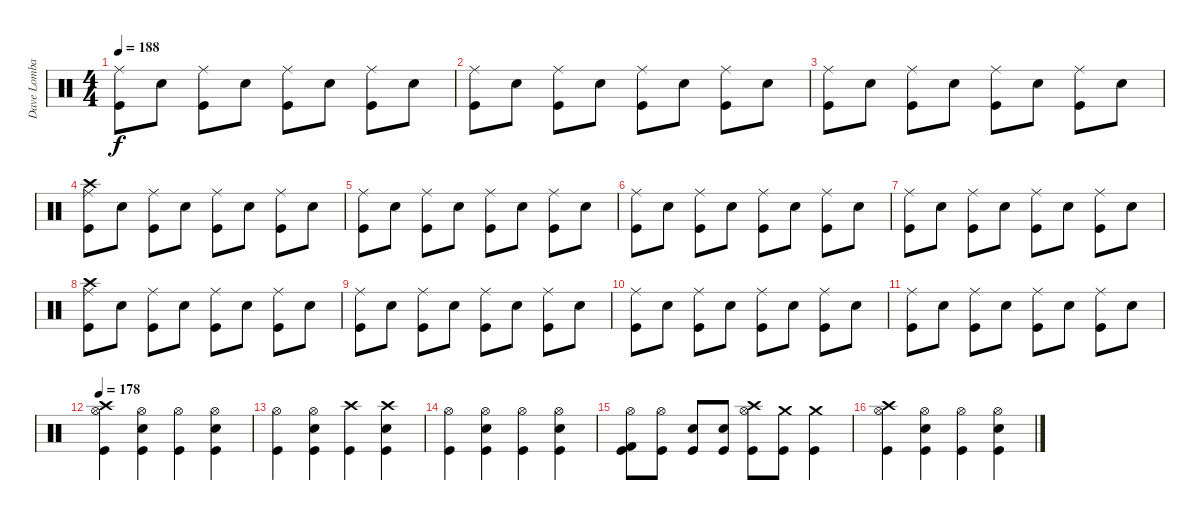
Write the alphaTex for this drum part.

\track ("Dave Lombardo" "Dave Lomba") {instrument percussion}
\staff {score}
\articulation defaults
\ts (4 4)
\tempo 188
\clef neutral
\ks c
("Ride (middle)" "Kick (hit)").8{dy f} "Snare (hit) 2".8 ("Ride (middle)" "Kick (hit)").8 "Snare (hit) 2".8 ("Ride (middle)" "Kick (hit)").8 "Snare (hit) 2".8 ("Ride (middle)" "Kick (hit)").8 "Snare (hit) 2".8 |
("Ride (middle)" "Kick (hit)").8 "Snare (hit) 2".8 ("Ride (middle)" "Kick (hit)").8 "Snare (hit) 2".8 ("Ride (middle)" "Kick (hit)").8 "Snare (hit) 2".8 ("Ride (middle)" "Kick (hit)").8 "Snare (hit) 2".8 |
("Ride (middle)" "Kick (hit)").8 "Snare (hit) 2".8 ("Ride (middle)" "Kick (hit)").8 "Snare (hit) 2".8 ("Ride (middle)" "Kick (hit)").8 "Snare (hit) 2".8 ("Ride (middle)" "Kick (hit)").8 "Snare (hit) 2".8 |
("Crash high (hit)" "Ride (middle)" "Kick (hit)").8 "Snare (hit) 2".8 ("Ride (middle)" "Kick (hit)").8 "Snare (hit) 2".8 ("Ride (middle)" "Kick (hit)").8 "Snare (hit) 2".8 ("Ride (middle)" "Kick (hit)").8 "Snare (hit) 2".8 |
("Ride (middle)" "Kick (hit)").8 "Snare (hit) 2".8 ("Ride (middle)" "Kick (hit)").8 "Snare (hit) 2".8 ("Ride (middle)" "Kick (hit)").8 "Snare (hit) 2".8 ("Ride (middle)" "Kick (hit)").8 "Snare (hit) 2".8 |
("Ride (middle)" "Kick (hit)").8 "Snare (hit) 2".8 ("Ride (middle)" "Kick (hit)").8 "Snare (hit) 2".8 ("Ride (middle)" "Kick (hit)").8 "Snare (hit) 2".8 ("Ride (middle)" "Kick (hit)").8 "Snare (hit) 2".8 |
("Ride (middle)" "Kick (hit)").8 "Snare (hit) 2".8 ("Ride (middle)" "Kick (hit)").8 "Snare (hit) 2".8 ("Ride (middle)" "Kick (hit)").8 "Snare (hit) 2".8 ("Ride (middle)" "Kick (hit)").8 "Snare (hit) 2".8 |
("Crash high (hit)" "Ride (middle)" "Kick (hit)").8 "Snare (hit) 2".8 ("Ride (middle)" "Kick (hit)").8 "Snare (hit) 2".8 ("Ride (middle)" "Kick (hit)").8 "Snare (hit) 2".8 ("Ride (middle)" "Kick (hit)").8 "Snare (hit) 2".8 |
("Ride (middle)" "Kick (hit)").8 "Snare (hit) 2".8 ("Ride (middle)" "Kick (hit)").8 "Snare (hit) 2".8 ("Ride (middle)" "Kick (hit)").8 "Snare (hit) 2".8 ("Ride (middle)" "Kick (hit)").8 "Snare (hit) 2".8 |
("Ride (middle)" "Kick (hit)").8 "Snare (hit) 2".8 ("Ride (middle)" "Kick (hit)").8 "Snare (hit) 2".8 ("Ride (middle)" "Kick (hit)").8 "Snare (hit) 2".8 ("Ride (middle)" "Kick (hit)").8 "Snare (hit) 2".8 |
("Ride (middle)" "Kick (hit)").8 "Snare (hit) 2".8 ("Ride (middle)" "Kick (hit)").8 "Snare (hit) 2".8 ("Ride (middle)" "Kick (hit)").8 "Snare (hit) 2".8 ("Ride (middle)" "Kick (hit)").8 "Snare (hit) 2".8 |
\tempo 178
("Hi-Hat (open)" "Crash high (hit)" "Kick (hit)").4 ("Hi-Hat (open)" "Snare (hit) 2" "Kick (hit)").4 ("Hi-Hat (open)" "Kick (hit)").4 ("Hi-Hat (open)" "Snare (hit) 2" "Kick (hit)").4 |
("Hi-Hat (open)" "Kick (hit)").4 ("Hi-Hat (open)" "Snare (hit) 2" "Kick (hit)").4 ("Crash high (hit)" "Kick (hit)").4 ("Crash high (hit)" "Snare (hit) 2" "Kick (hit)").4 |
("Hi-Hat (open)" "Kick (hit)").4 ("Hi-Hat (open)" "Snare (hit) 2" "Kick (hit)").4 ("Hi-Hat (open)" "Kick (hit)").4 ("Hi-Hat (open)" "Snare (hit) 2" "Kick (hit)").4 |
("Hi-Hat (open)" "Kick (hit) 2" "Kick (hit)").8 ("Hi-Hat (open)" "Kick (hit)").8 ("Snare (hit) 2" "Kick (hit)").8 ("Snare (hit) 2" "Kick (hit)").8 ("Crash high (hit)" "Hi-Hat (open)" "Kick (hit)").8 ("Crash medium (hit)" "Kick (hit)").8 ("Crash medium (hit)" "Kick (hit)").4 |
("Hi-Hat (open)" "Crash high (hit)" "Kick (hit)").4 ("Hi-Hat (open)" "Snare (hit) 2" "Kick (hit)").4 ("Hi-Hat (open)" "Kick (hit)").4 ("Hi-Hat (open)" "Snare (hit) 2" "Kick (hit)").4
